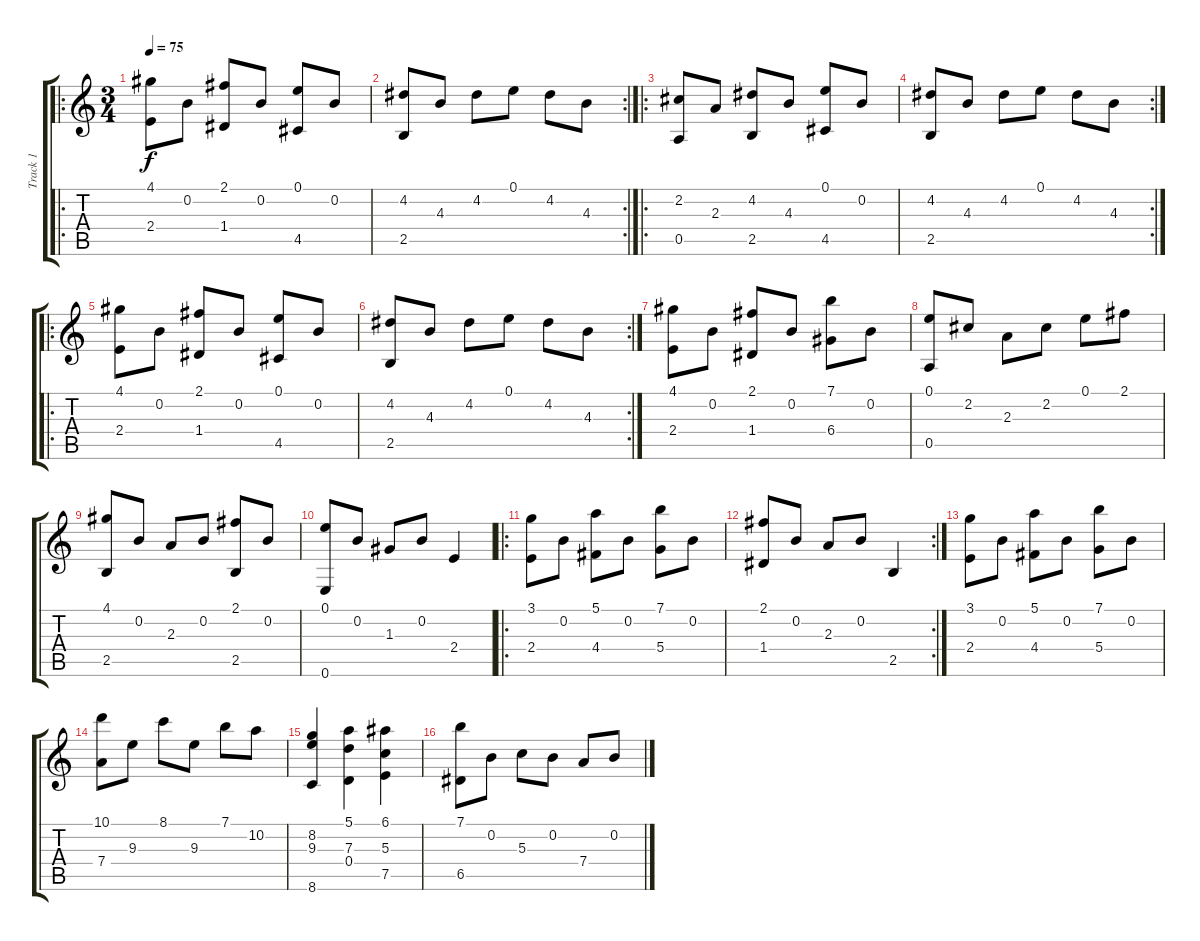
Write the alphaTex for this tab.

\track ("Track 1" "Track 1") {instrument acousticguitarnylon}
\staff {score tabs}
\tuning (E4 B3 G3 D3 A2 E2) {hide}
\ro
\ts (3 4)
\tempo 75
\clef g2
\ks c
(4.1 2.4).8{dy f instrument acousticguitarnylon} 0.2.8 (2.1 1.4).8 0.2.8 (0.1 4.5).8 0.2.8 |
\rc 2
(4.2 2.5).8 4.3.8 4.2.8 0.1.8 4.2.8 4.3.8 |
\ro
(2.2 0.5).8 2.3.8 (4.2 2.5).8 4.3.8 (0.1 4.5).8 0.2.8 |
\rc 2
(4.2 2.5).8 4.3.8 4.2.8 0.1.8 4.2.8 4.3.8 |
\ro
(4.1 2.4).8 0.2.8 (2.1 1.4).8 0.2.8 (0.1 4.5).8 0.2.8 |
\rc 2
(4.2 2.5).8 4.3.8 4.2.8 0.1.8 4.2.8 4.3.8 |
(4.1 2.4).8 0.2.8 (2.1 1.4).8 0.2.8 (7.1 6.4).8 0.2.8 |
(0.1 0.5).8 2.2.8 2.3.8 2.2.8 0.1.8 2.1.8 |
(4.1 2.5).8 0.2.8 2.3.8 0.2.8 (2.1 2.5).8 0.2.8 |
(0.1 0.6).8 0.2.8 1.3.8 0.2.8 2.4.4 |
\ro
(3.1 2.4).8 0.2.8 (5.1 4.4).8 0.2.8 (7.1 5.4).8 0.2.8 |
\rc 2
(2.1 1.4).8 0.2.8 2.3.8 0.2.8 2.5.4 |
(3.1 2.4).8 0.2.8 (5.1 4.4).8 0.2.8 (7.1 5.4).8 0.2.8 |
(10.1 7.4).8 9.3.8 8.1.8 9.3.8 7.1.8 10.2.8 |
(8.2 9.3 8.6).4 (5.1 7.3 0.4).4 (6.1 5.3 7.5).4 |
(7.1 6.5).8 0.2.8 5.3.8 0.2.8 7.4.8 0.2.8
